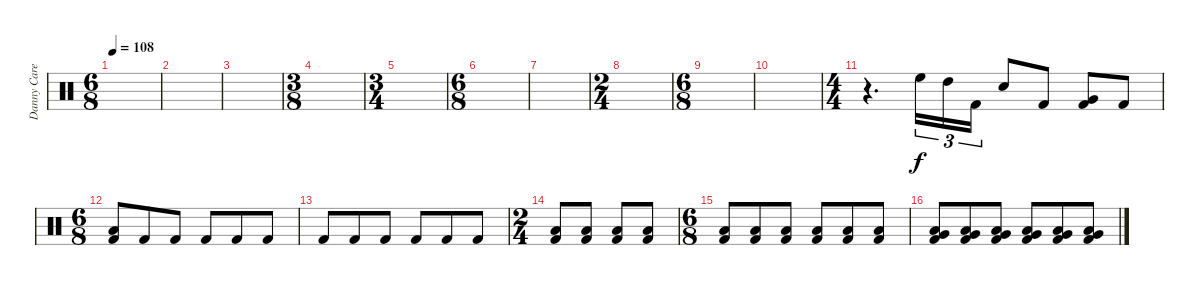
\track ("Danny Carey" "Danny Care") {instrument percussion}
\staff {score}
\articulation defaults
\ts (6 8)
\tempo 108
\clef neutral
\ks c
|
|
|
\ts (3 8)
|
\ts (3 4)
|
\ts (6 8)
|
|
\ts (2 4)
|
\ts (6 8)
|
|
\ts (4 4)
r.4{d} "High Floor Tom (hit)".16{tu (3 2)} "High Tom (hit)".16{tu (3 2)} "Kick (hit) 2".16{tu (3 2)} "Electric Snare (hit)".8 "Kick (hit) 2".8 ("Very Low Tom (hit)" "Kick (hit) 2").8 "Kick (hit) 2".8 |
\ts (6 8)
("Low Floor Tom (hit)" "Kick (hit) 2").8 "Kick (hit) 2".8 "Kick (hit) 2".8 "Kick (hit) 2".8 "Kick (hit) 2".8 "Kick (hit) 2".8 |
"Kick (hit) 2".8 "Kick (hit) 2".8 "Kick (hit) 2".8 "Kick (hit) 2".8 "Kick (hit) 2".8 "Kick (hit) 2".8 |
\ts (2 4)
("Low Floor Tom (hit)" "Kick (hit) 2").8 ("Low Floor Tom (hit)" "Kick (hit) 2").8 ("Low Floor Tom (hit)" "Kick (hit) 2").8 ("Low Floor Tom (hit)" "Kick (hit) 2").8 |
\ts (6 8)
("Low Floor Tom (hit)" "Kick (hit) 2").8 ("Low Floor Tom (hit)" "Kick (hit) 2").8 ("Low Floor Tom (hit)" "Kick (hit) 2").8 ("Low Floor Tom (hit)" "Kick (hit) 2").8 ("Low Floor Tom (hit)" "Kick (hit) 2").8 ("Low Floor Tom (hit)" "Kick (hit) 2").8 |
("Very Low Tom (hit)" "Low Floor Tom (hit)" "Kick (hit) 2").8 ("Very Low Tom (hit)" "Low Floor Tom (hit)" "Kick (hit) 2").8 ("Very Low Tom (hit)" "Low Floor Tom (hit)" "Kick (hit) 2").8 ("Very Low Tom (hit)" "Low Floor Tom (hit)" "Kick (hit) 2").8 ("Very Low Tom (hit)" "Low Floor Tom (hit)" "Kick (hit) 2").8 ("Very Low Tom (hit)" "Low Floor Tom (hit)" "Kick (hit) 2").8
